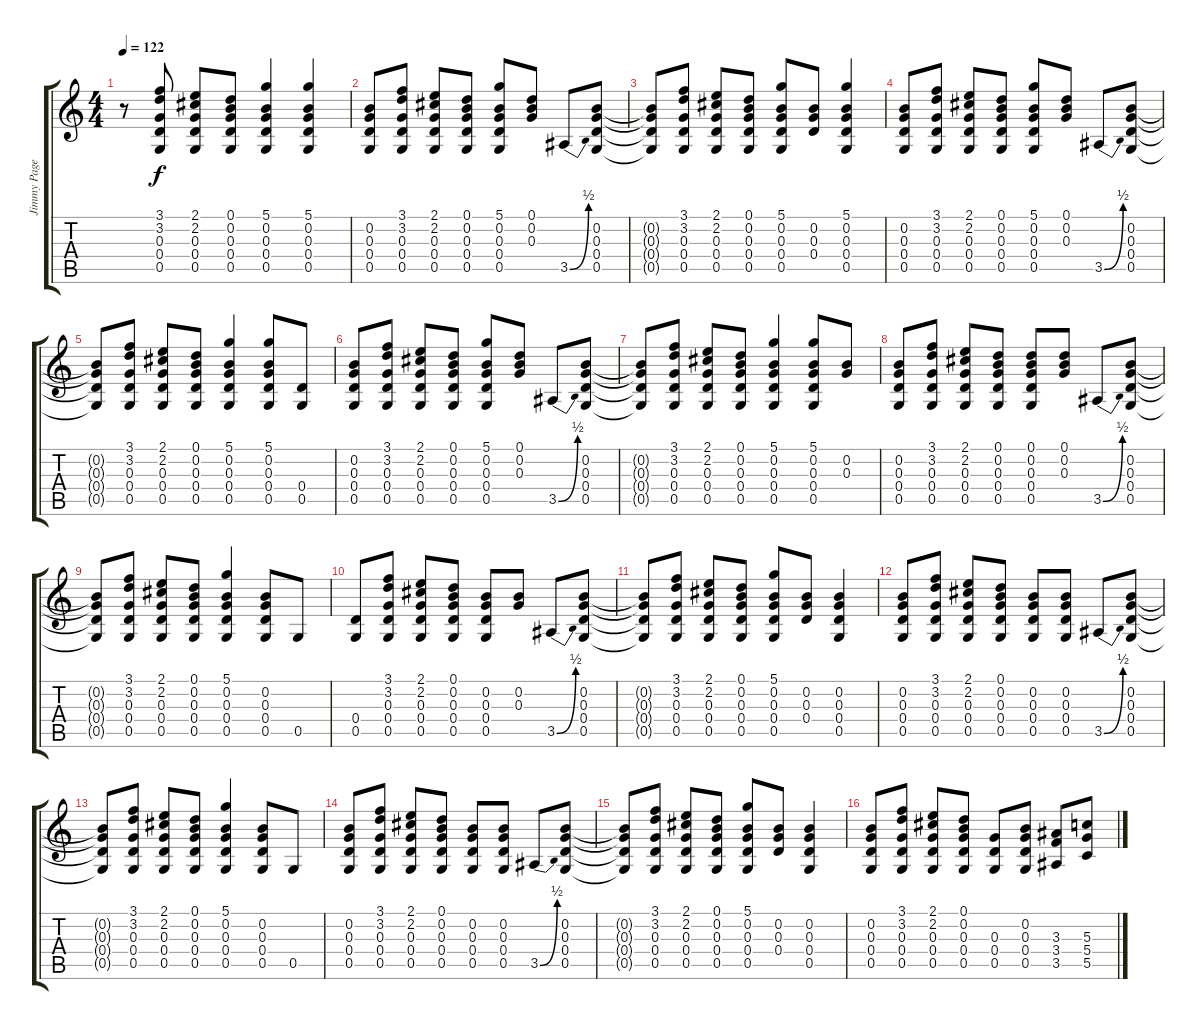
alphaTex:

\track ("Jimmy Page" "Jimmy Page") {instrument acousticguitarsteel}
\staff {score tabs}
\tuning (D4 B3 G3 D3 G2 D2) {hide}
\ts (4 4)
\tempo 122
\clef g2
\ks c
r.8{dy f instrument acousticguitarsteel} (3.1 3.2 0.3 0.4 0.5).8 (2.1 2.2 0.3 0.4 0.5).8 (0.1 0.2 0.3 0.4 0.5).8 (5.1 0.2 0.3 0.4 0.5).4 (5.1 0.2 0.3 0.4 0.5).4 |
(0.2 0.3 0.4 0.5).8 (3.1 3.2 0.3 0.4 0.5).8 (2.1 2.2 0.3 0.4 0.5).8 (0.1 0.2 0.3 0.4 0.5).8 (5.1 0.2 0.3 0.4 0.5).8 (0.1 0.2 0.3).8 3.5{be (bend 0 0 60 2)}.8 (0.2 0.3 0.4 0.5).8 |
(0.2{t} 0.3{t} 0.4{t} 0.5{t}).8 (3.1 3.2 0.3 0.4 0.5).8 (2.1 2.2 0.3 0.4 0.5).8 (0.1 0.2 0.3 0.4 0.5).8 (5.1 0.2 0.3 0.4 0.5).8 (0.2 0.3 0.4).8 (5.1 0.2 0.3 0.4 0.5).4 |
(0.2 0.3 0.4 0.5).8 (3.1 3.2 0.3 0.4 0.5).8 (2.1 2.2 0.3 0.4 0.5).8 (0.1 0.2 0.3 0.4 0.5).8 (5.1 0.2 0.3 0.4 0.5).8 (0.1 0.2 0.3).8 3.5{be (bend 0 0 60 2)}.8 (0.2 0.3 0.4 0.5).8 |
(0.2{t} 0.3{t} 0.4{t} 0.5{t}).8 (3.1 3.2 0.3 0.4 0.5).8 (2.1 2.2 0.3 0.4 0.5).8 (0.1 0.2 0.3 0.4 0.5).8 (5.1 0.2 0.3 0.4 0.5).4 (5.1 0.2 0.3 0.4 0.5).8 (0.4 0.5).8 |
(0.2 0.3 0.4 0.5).8 (3.1 3.2 0.3 0.4 0.5).8 (2.1 2.2 0.3 0.4 0.5).8 (0.1 0.2 0.3 0.4 0.5).8 (5.1 0.2 0.3 0.4 0.5).8 (0.1 0.2 0.3).8 3.5{be (bend 0 0 60 2)}.8 (0.2 0.3 0.4 0.5).8 |
(0.2{t} 0.3{t} 0.4{t} 0.5{t}).8 (3.1 3.2 0.3 0.4 0.5).8 (2.1 2.2 0.3 0.4 0.5).8 (0.1 0.2 0.3 0.4 0.5).8 (5.1 0.2 0.3 0.4 0.5).4 (5.1 0.2 0.3 0.4 0.5).8 (0.2 0.3).8 |
(0.2 0.3 0.4 0.5).8 (3.1 3.2 0.3 0.4 0.5).8 (2.1 2.2 0.3 0.4 0.5).8 (0.1 0.2 0.3 0.4 0.5).8 (0.1 0.2 0.3 0.4 0.5).8 (0.1 0.2 0.3).8 3.5{be (bend 0 0 60 2)}.8 (0.2 0.3 0.4 0.5).8 |
(0.2{t} 0.3{t} 0.4{t} 0.5{t}).8 (3.1 3.2 0.3 0.4 0.5).8 (2.1 2.2 0.3 0.4 0.5).8 (0.1 0.2 0.3 0.4 0.5).8 (5.1 0.2 0.3 0.4 0.5).4 (0.2 0.3 0.4 0.5).8 0.5.8 |
(0.4 0.5).8 (3.1 3.2 0.3 0.4 0.5).8 (2.1 2.2 0.3 0.4 0.5).8 (0.1 0.2 0.3 0.4 0.5).8 (0.2 0.3 0.4 0.5).8 (0.2 0.3).8 3.5{be (bend 0 0 60 2)}.8 (0.2 0.3 0.4 0.5).8 |
(0.2{t} 0.3{t} 0.4{t} 0.5{t}).8 (3.1 3.2 0.3 0.4 0.5).8 (2.1 2.2 0.3 0.4 0.5).8 (0.1 0.2 0.3 0.4 0.5).8 (5.1 0.2 0.3 0.4 0.5).8 (0.2 0.3 0.4).8 (0.2 0.3 0.4 0.5).4 |
(0.2 0.3 0.4 0.5).8 (3.1 3.2 0.3 0.4 0.5).8 (2.1 2.2 0.3 0.4 0.5).8 (0.1 0.2 0.3 0.4 0.5).8 (0.2 0.3 0.4 0.5).8 (0.2 0.3 0.4 0.5).8 3.5{be (bend 0 0 60 2)}.8 (0.2 0.3 0.4 0.5).8 |
(0.2{t} 0.3{t} 0.4{t} 0.5{t}).8 (3.1 3.2 0.3 0.4 0.5).8 (2.1 2.2 0.3 0.4 0.5).8 (0.1 0.2 0.3 0.4 0.5).8 (5.1 0.2 0.3 0.4 0.5).4 (0.2 0.3 0.4 0.5).8 0.5.8 |
(0.2 0.3 0.4 0.5).8 (3.1 3.2 0.3 0.4 0.5).8 (2.1 2.2 0.3 0.4 0.5).8 (0.1 0.2 0.3 0.4 0.5).8 (0.2 0.3 0.4 0.5).8 (0.2 0.3 0.4 0.5).8 3.5{be (bend 0 0 60 2)}.8 (0.2 0.3 0.4 0.5).8 |
(0.2{t} 0.3{t} 0.4{t} 0.5{t}).8 (3.1 3.2 0.3 0.4 0.5).8 (2.1 2.2 0.3 0.4 0.5).8 (0.1 0.2 0.3 0.4 0.5).8 (5.1 0.2 0.3 0.4 0.5).8 (0.2 0.3 0.4).8 (0.2 0.3 0.4 0.5).4 |
(0.2 0.3 0.4 0.5).8 (3.1 3.2 0.3 0.4 0.5).8 (2.1 2.2 0.3 0.4 0.5).8 (0.1 0.2 0.3 0.4 0.5).8 (0.3 0.4 0.5).8 (0.2 0.3 0.4 0.5).8 (3.3 3.4 3.5).8 (5.3 5.4 5.5).8
